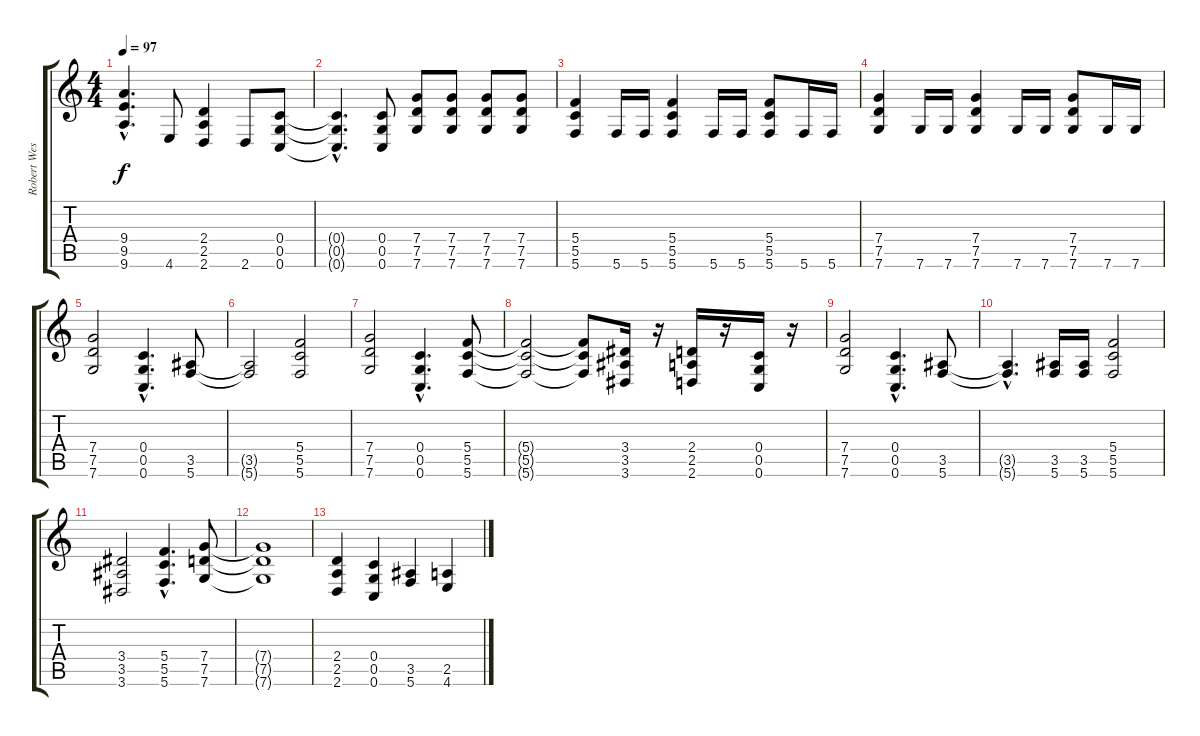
\track ("Robert Westerholt (Guitar)" "Robert Wes") {instrument distortionguitar}
\staff {score tabs}
\tuning (D4 A3 F3 C3 G2 C2) {hide}
\ts (4 4)
\tempo 97
\clef g2
\ks c
(9.4{hac} 9.5{hac} 9.6{hac}).4{d dy f} 4.6.8 (2.4 2.5 2.6).4 2.6.8 (0.4 0.5 0.6).8 |
(0.4{hac t} 0.5{hac t} 0.6{hac t}).4{d} (0.4 0.5 0.6).8 (7.4 7.5 7.6).8 (7.4 7.5 7.6).8 (7.4 7.5 7.6).8 (7.4 7.5 7.6).8 |
(5.4 5.5 5.6).4 5.6.16 5.6.16 (5.4 5.5 5.6).4 5.6.16 5.6.16 (5.4 5.5 5.6).8 5.6.16 5.6.16 |
(7.4 7.5 7.6).4 7.6.16 7.6.16 (7.4 7.5 7.6).4 7.6.16 7.6.16 (7.4 7.5 7.6).8 7.6.16 7.6.16 |
(7.4 7.5 7.6).2 (0.4{hac} 0.5{hac} 0.6{hac}).4{d} (3.5 5.6).8 |
(3.5{t} 5.6{t}).2 (5.4 5.5 5.6).2 |
(7.4 7.5 7.6).2 (0.4{hac} 0.5{hac} 0.6{hac}).4{d} (5.4 5.5 5.6).8 |
(5.4{t} 5.5{t} 5.6{t}).2 (5.4{t} 5.5{t} 5.6{t}).8 (3.4 3.5 3.6).16 r.16 (2.4 2.5 2.6).16 r.16 (0.4 0.5 0.6).16 r.16 |
(7.4 7.5 7.6).2 (0.4{hac} 0.5{hac} 0.6{hac}).4{d} (3.5 5.6).8 |
(3.5{hac t} 5.6{hac t}).4{d} (3.5 5.6).16 (3.5 5.6).16 (5.4 5.5 5.6).2 |
(3.4 3.5 3.6).2 (5.4{hac} 5.5{hac} 5.6{hac}).4{d} (7.4 7.5 7.6).8 |
(7.4{t} 7.5{t} 7.6{t}).1 |
(2.4 2.5 2.6).4 (0.4 0.5 0.6).4 (3.5 5.6).4 (2.5 4.6).4
